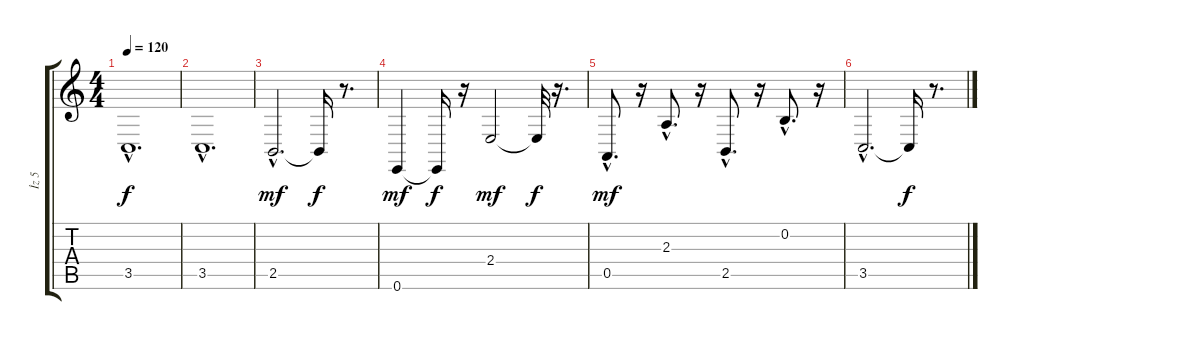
\track ("İz 5" "İz 5") {instrument acousticgrandpiano}
\staff {score tabs}
\tuning (E4 B3 G3 D3 A2 E2) {hide}
\ts (4 4)
\tempo 120
\clef g2
\ks c
3.5{hac}.1{d dy f} |
3.5{hac}.1{d} |
2.5{hac}.2{d dy mf} 2.5{t}.16{dy f} r.8{d} |
0.6.4{dy mf} 0.6{t}.16{dy f} r.16 2.4.2{dy mf} 2.4{t}.32{dy f} r.16{d} |
0.5{hac}.8{d dy mf} r.16 2.3{hac}.8{d} r.16 2.5{hac}.8{d} r.16 0.2{hac}.8{d} r.16 |
3.5{hac}.2{d} 3.5{t}.16{dy f} r.8{d}
